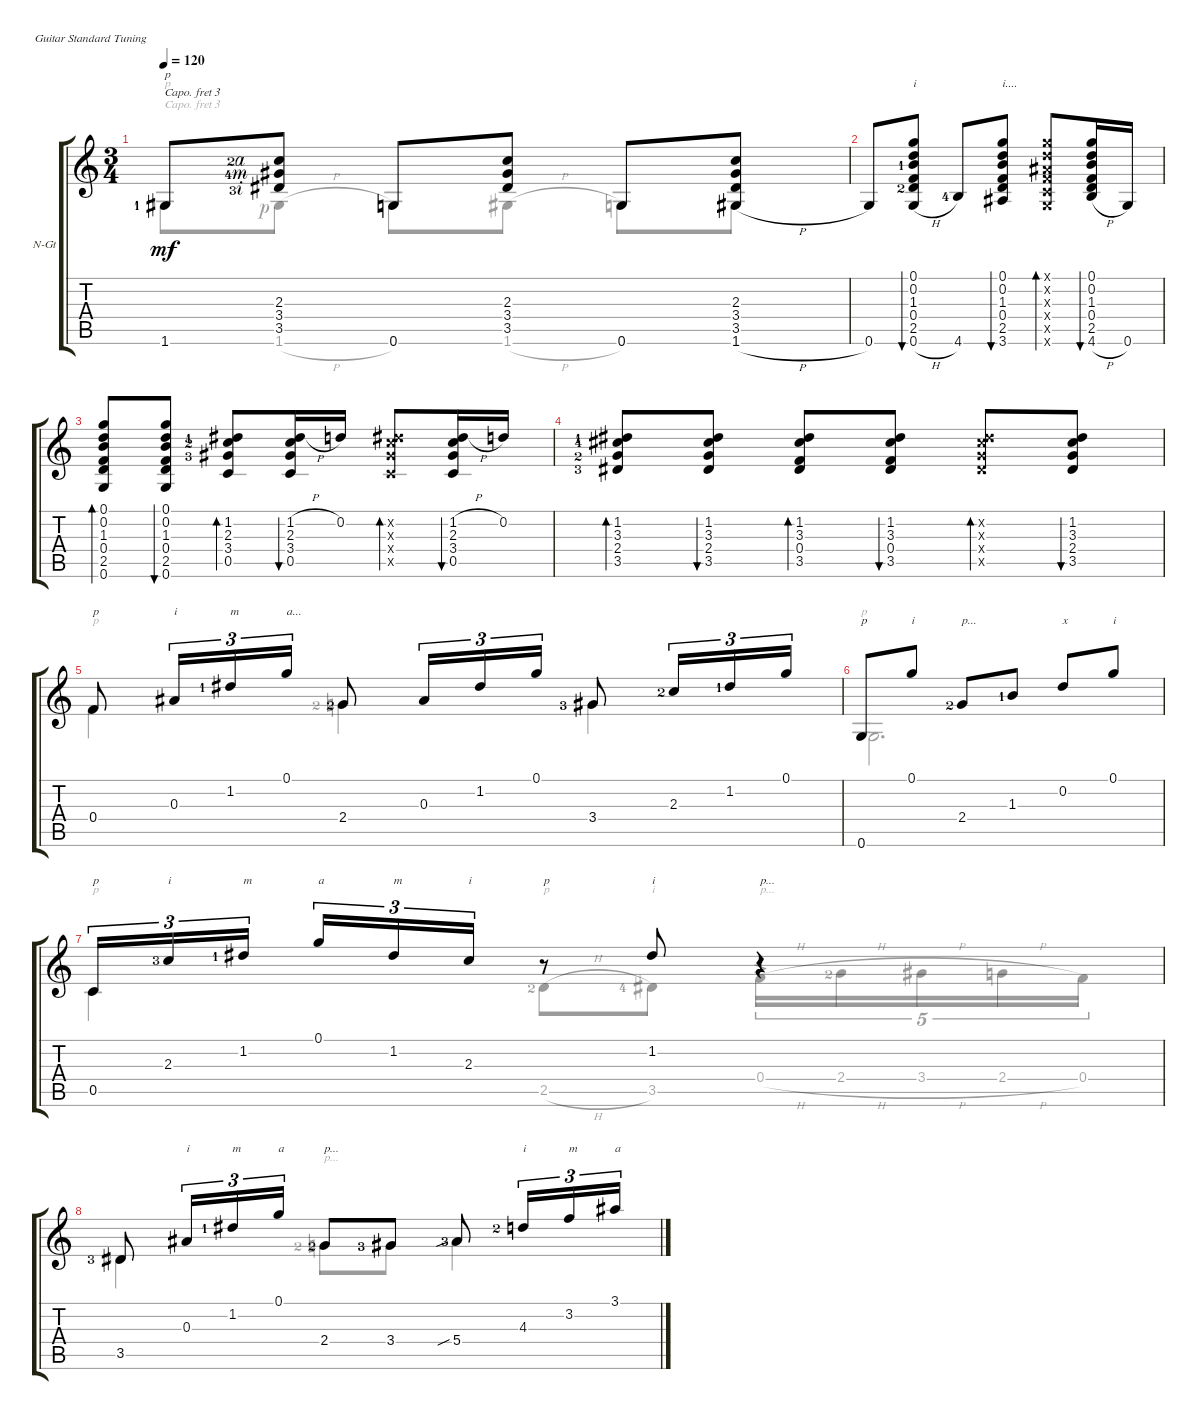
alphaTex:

\defaultSystemsLayout 4
\bracketExtendMode groupsimilarinstruments
\firstSystemTrackNameOrientation horizontal
\otherSystemsTrackNameOrientation horizontal
\track ("Nylon Guitar" "N-Gt") {instrument acousticguitarnylon}
\staff {score tabs}
\capo 3
\tuning (E4 B3 G3 D3 A2 E2)
\voice
\ts (3 4)
\tempo 120
\clef g2
\ks c
1.6{lf 2}.8{txt "p" dy mf} (3.5{lf 4 rf 2} 3.4{lf 5 rf 3} 2.3{lf 3 rf 4}).8 0.6.8 (3.5 3.4 2.3).8 0.6.8 (2.3 3.4 3.5 1.6{h}).8 |
0.6.8 (0.6{h} 2.5{lf 3} 0.4 1.3{lf 2} 0.2 0.1).8{bu 30 txt "i"} 4.6{lf 5}.8 (3.6 2.5 0.4 1.3 0.2 0.1).8{bu 30 txt "i...."} (0.1{x} 0.2{x} 0.3{x} 0.5{x} 0.4{x} 0.6{x}).8{bd 30} (4.6{h} 2.5 0.4 1.3 0.2 0.1).16{bu 30} 0.6.16 |
(0.1 0.2 1.3 0.4 2.5 0.6).8{bd 30} (0.6 2.5 0.4 1.3 0.2 0.1).8{bu 30} (1.2{lf 2} 2.3{lf 3} 3.4{lf 4} 0.5).8{bd 30} (0.5 3.4 2.3 1.2{h}).16{bu 30} 0.2.16 (1.2{x} 2.3{x} 3.4{x} 0.5{x}).8{bd 30} (1.2{h} 2.3 3.4 0.5).16{bu 30} 0.2.16 |
(1.2{lf 2} 3.3{lf 5} 2.4{lf 3} 3.5{lf 4}).8{bd 30} (3.5 2.4 3.3 1.2).8{bu 30} (1.2 3.3 0.4 3.5).8{bd 30} (3.5 0.4 3.3 1.2).8{bu 30} (1.2{x} 3.3{x} 2.4{x} 3.5{x}).8{bd 30} (1.2 3.3 2.4 3.5).8{bu 30} |
0.4.8{txt "p"} 0.3.16{tu (3 2) txt "i"} 1.2{lf 2}.16{tu (3 2) txt "m"} 0.1.16{tu (3 2) txt "a..."} 2.4{lf 3}.8 0.3.16{tu (3 2)} 1.2.16{tu (3 2)} 0.1.16{tu (3 2)} 3.4{lf 4}.8 2.3{lf 3}.16{tu (3 2)} 1.2{lf 2}.16{tu (3 2)} 0.1.16{tu (3 2)} |
0.6.8{txt "p"} 0.1.8{txt "i"} 2.4{lf 3}.8{txt "p..."} 1.3{lf 2}.8 0.2.8{txt "x"} 0.1.8{txt "i"} |
0.5.16{tu (3 2) txt "p"} 2.3{lf 4}.16{tu (3 2) txt "i"} 1.2{lf 2}.16{tu (3 2) txt "m"} 0.1.16{tu (3 2) txt "a"} 1.2.16{tu (3 2) txt "m"} 2.3.16{tu (3 2) txt "i"} r.8{txt "p"} 1.2.8{txt "i"} r.4{txt "p..."} |
3.5{lf 4}.8 0.3.16{tu (3 2) txt "i"} 1.2{lf 2}.16{tu (3 2) txt "m"} 0.1.16{tu (3 2) txt "a"} 2.4{lf 3}.8{txt "p..."} 3.4{lf 4}.8 5.4{sib lf 4}.8 4.3{lf 3}.16{tu (3 2) txt "i"} 3.2.16{tu (3 2) txt "m"} 3.1.16{tu (3 2) txt "a"}
\voice
\clef g2
\ottava regular
\simile none
\ks c
1.6{lf 2}.8{txt "p" dy mf} 1.6{h rf 1}.8 0.6.8 1.6{h}.8 0.6.8 1.6.8 |
|
|
|
0.4.4{txt "p"} 2.4{lf 3}.4 3.4{lf 4}.4 |
0.6.2{d txt "p"} |
0.5.4{txt "p"} 2.5{h lf 3}.8{txt "p"} 3.5{lf 5}.8{txt "i"} 0.4{h ac}.16{tu (5 4) txt "p..."} 2.4{h lf 3}.16{tu (5 4)} 3.4{h}.16{tu (5 4)} 2.4{h}.16{tu (5 4)} 0.4.16{tu (5 4)} |
3.5{lf 4}.4 2.4{lf 3}.8{txt "p..."} 3.4{lf 4}.8 5.4{sib lf 4}.4
